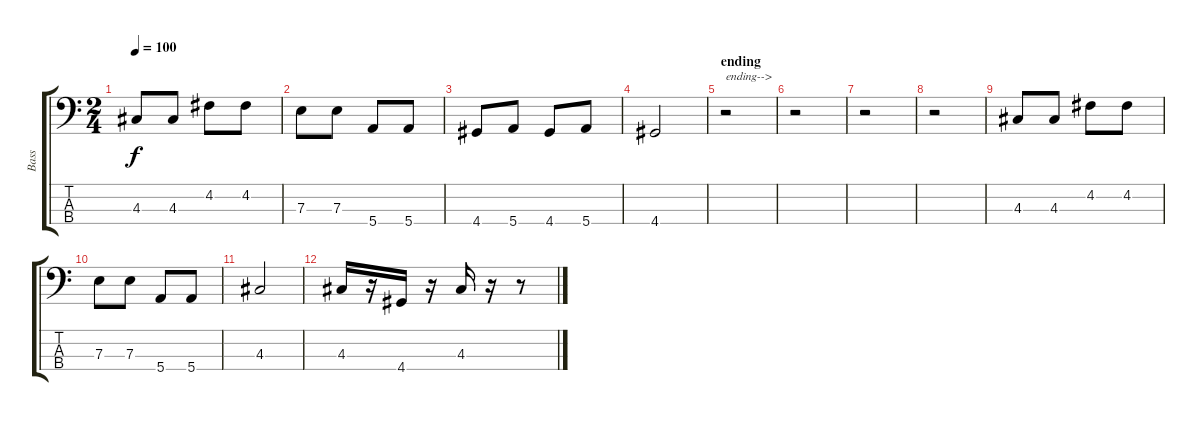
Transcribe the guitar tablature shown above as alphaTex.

\track ("Bass" "Bass") {instrument electricbassfinger}
\staff {score tabs}
\tuning (G2 D2 A1 E1) {hide}
\ts (2 4)
\tempo 100
\clef f4
\ks c
4.3.8{dy f} 4.3.8 4.2.8 4.2.8 |
7.3.8 7.3.8 5.4.8 5.4.8 |
4.4.8 5.4.8 4.4.8 5.4.8 |
4.4.2 |
\section ("" "ending")
r.2{txt "ending-->"} |
r.2 |
r.2 |
r.2 |
4.3.8 4.3.8 4.2.8 4.2.8 |
7.3.8 7.3.8 5.4.8 5.4.8 |
4.3.2 |
4.3.16 r.16 4.4.16 r.16 4.3.16 r.16 r.8
